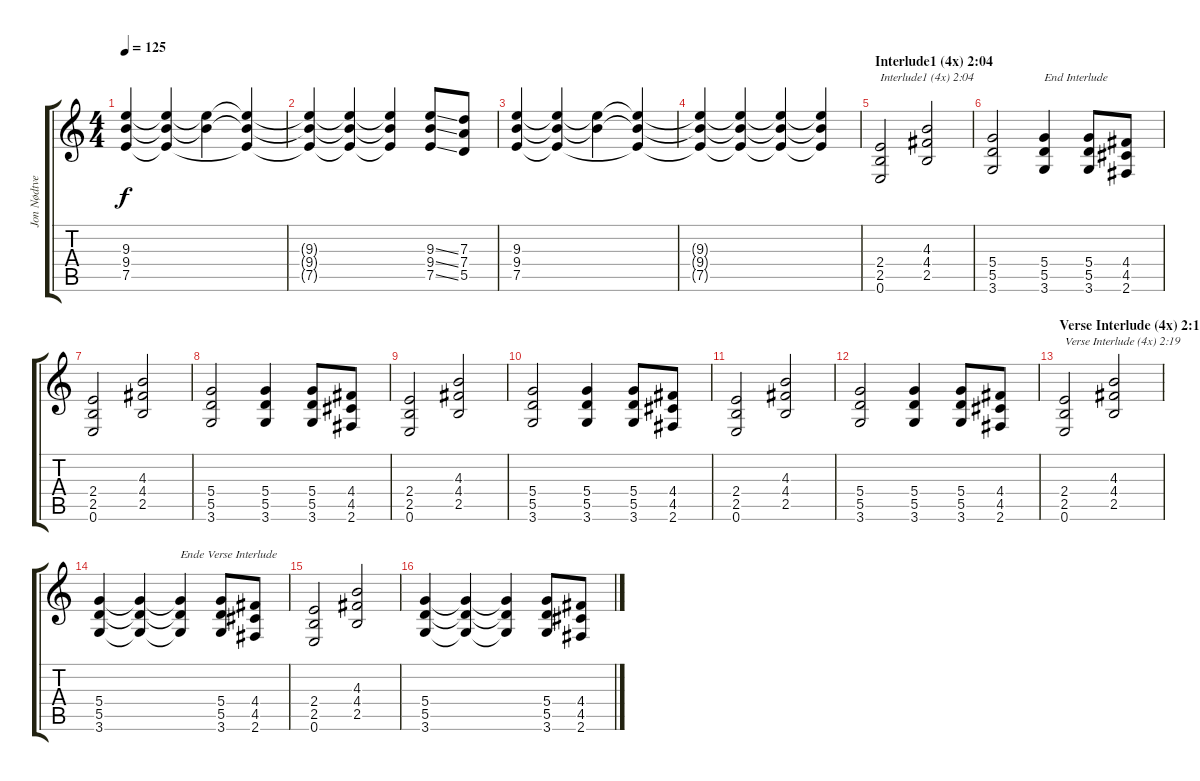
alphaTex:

\track ("Jon Nødtveidt" "Jon Nødtve") {instrument electricguitarjazz}
\staff {score tabs}
\tuning (E4 B3 G3 D3 A2 E2) {hide}
\ts (4 4)
\tempo 125
\clef g2
\ks c
(9.3 9.4 7.5).4{dy f} (9.3{t} 9.4{t} 7.5{t}).4 (9.3{t} 9.4{t}).4 (9.3{t} 9.4{t} 7.5{t}).4 |
(9.3{t} 9.4{t} 7.5{t}).4 (9.3{t} 9.4{t} 7.5{t}).4 (9.3{t} 9.4{t} 7.5{t}).4 (9.3{ss} 9.4{ss} 7.5{ss}).8 (7.3 7.4 5.5).8 |
(9.3 9.4 7.5).4 (9.3{t} 9.4{t} 7.5{t}).4 (9.3{t} 9.4{t}).4 (9.3{t} 9.4{t} 7.5{t}).4 |
(9.3{t} 9.4{t} 7.5{t}).4 (9.3{t} 9.4{t} 7.5{t}).4 (9.3{t} 9.4{t} 7.5{t}).4 (9.3{t} 9.4{t} 7.5{t}).4 |
\section ("" "Interlude1 (4x) 2:04")
(2.4 2.5 0.6).2{txt "Interlude1 (4x) 2:04"} (4.3 4.4 2.5).2 |
(5.4 5.5 3.6).2 (5.4 5.5 3.6).4{txt "End Interlude"} (5.4 5.5 3.6).8 (4.4 4.5 2.6).8 |
(2.4 2.5 0.6).2 (4.3 4.4 2.5).2 |
(5.4 5.5 3.6).2 (5.4 5.5 3.6).4 (5.4 5.5 3.6).8 (4.4 4.5 2.6).8 |
(2.4 2.5 0.6).2 (4.3 4.4 2.5).2 |
(5.4 5.5 3.6).2 (5.4 5.5 3.6).4 (5.4 5.5 3.6).8 (4.4 4.5 2.6).8 |
(2.4 2.5 0.6).2 (4.3 4.4 2.5).2 |
(5.4 5.5 3.6).2 (5.4 5.5 3.6).4 (5.4 5.5 3.6).8 (4.4 4.5 2.6).8 |
\section ("" "Verse Interlude (4x) 2:19")
(2.4 2.5 0.6).2{txt "Verse Interlude (4x) 2:19"} (4.3 4.4 2.5).2 |
(5.4 5.5 3.6).4 (5.4{t} 5.5{t} 3.6{t}).4 (5.4{t} 5.5{t} 3.6{t}).4{txt "Ende Verse Interlude"} (5.4 5.5 3.6).8 (4.4 4.5 2.6).8 |
(2.4 2.5 0.6).2 (4.3 4.4 2.5).2 |
(5.4 5.5 3.6).4 (5.4{t} 5.5{t} 3.6{t}).4 (5.4{t} 5.5{t} 3.6{t}).4 (5.4 5.5 3.6).8 (4.4 4.5 2.6).8
